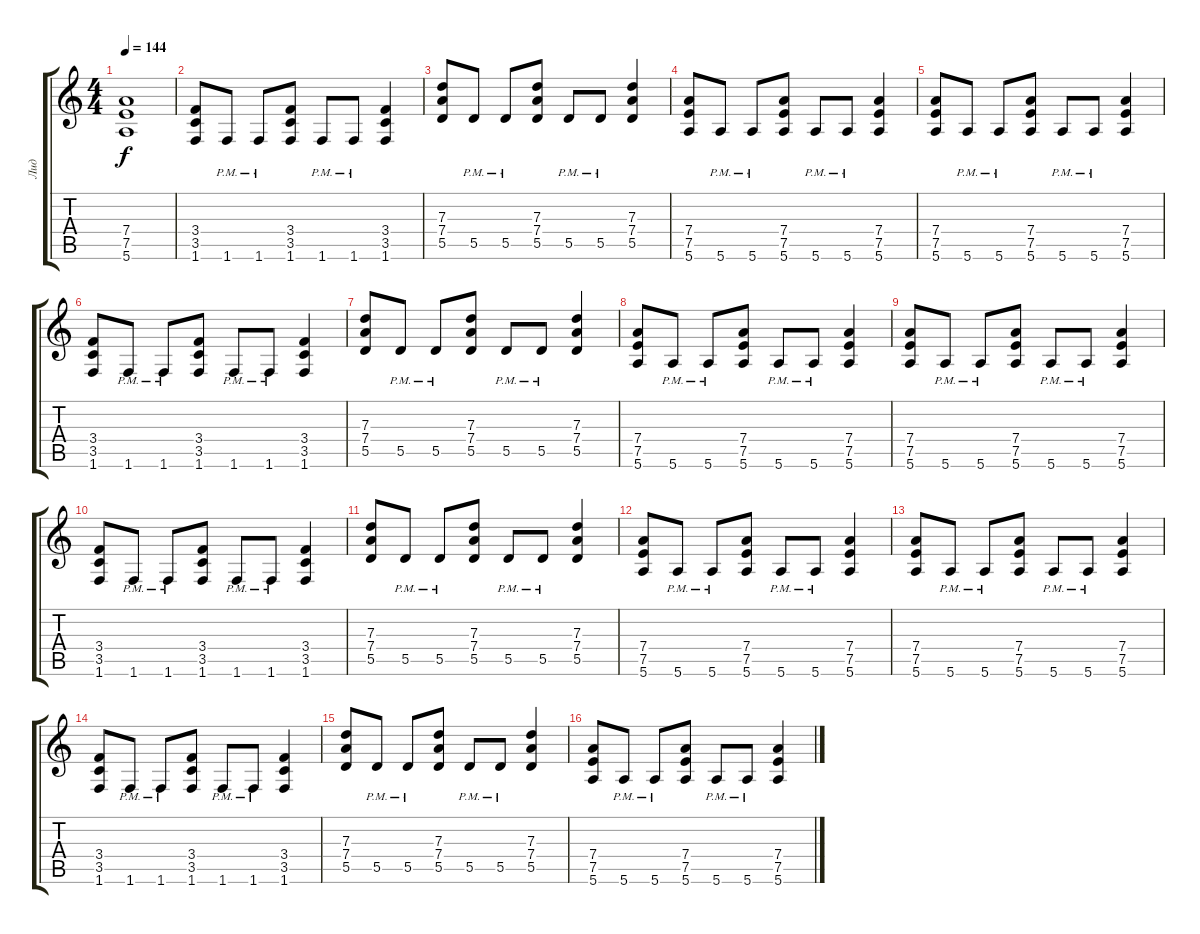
\track ("Лид" "Лид") {instrument distortionguitar}
\staff {score tabs}
\tuning (E4 B3 G3 D3 A2 E2) {hide}
\ts (4 4)
\tempo 144
\clef g2
\ks c
(7.4 7.5 5.6).1{dy f} |
(3.4 3.5 1.6).8 1.6{pm}.8 1.6{pm}.8 (3.4 3.5 1.6).8 1.6{pm}.8 1.6{pm}.8 (3.4 3.5 1.6).4 |
(7.3 7.4 5.5).8 5.5{pm}.8 5.5{pm}.8 (7.3 7.4 5.5).8 5.5{pm}.8 5.5{pm}.8 (7.3 7.4 5.5).4 |
(7.4 7.5 5.6).8 5.6{pm}.8 5.6{pm}.8 (7.4 7.5 5.6).8 5.6{pm}.8 5.6{pm}.8 (7.4 7.5 5.6).4 |
(7.4 7.5 5.6).8 5.6{pm}.8 5.6{pm}.8 (7.4 7.5 5.6).8 5.6{pm}.8 5.6{pm}.8 (7.4 7.5 5.6).4 |
(3.4 3.5 1.6).8 1.6{pm}.8 1.6{pm}.8 (3.4 3.5 1.6).8 1.6{pm}.8 1.6{pm}.8 (3.4 3.5 1.6).4 |
(7.3 7.4 5.5).8 5.5{pm}.8 5.5{pm}.8 (7.3 7.4 5.5).8 5.5{pm}.8 5.5{pm}.8 (7.3 7.4 5.5).4 |
(7.4 7.5 5.6).8 5.6{pm}.8 5.6{pm}.8 (7.4 7.5 5.6).8 5.6{pm}.8 5.6{pm}.8 (7.4 7.5 5.6).4 |
(7.4 7.5 5.6).8 5.6{pm}.8 5.6{pm}.8 (7.4 7.5 5.6).8 5.6{pm}.8 5.6{pm}.8 (7.4 7.5 5.6).4 |
(3.4 3.5 1.6).8 1.6{pm}.8 1.6{pm}.8 (3.4 3.5 1.6).8 1.6{pm}.8 1.6{pm}.8 (3.4 3.5 1.6).4 |
(7.3 7.4 5.5).8 5.5{pm}.8 5.5{pm}.8 (7.3 7.4 5.5).8 5.5{pm}.8 5.5{pm}.8 (7.3 7.4 5.5).4 |
(7.4 7.5 5.6).8 5.6{pm}.8 5.6{pm}.8 (7.4 7.5 5.6).8 5.6{pm}.8 5.6{pm}.8 (7.4 7.5 5.6).4 |
(7.4 7.5 5.6).8 5.6{pm}.8 5.6{pm}.8 (7.4 7.5 5.6).8 5.6{pm}.8 5.6{pm}.8 (7.4 7.5 5.6).4 |
(3.4 3.5 1.6).8 1.6{pm}.8 1.6{pm}.8 (3.4 3.5 1.6).8 1.6{pm}.8 1.6{pm}.8 (3.4 3.5 1.6).4 |
(7.3 7.4 5.5).8 5.5{pm}.8 5.5{pm}.8 (7.3 7.4 5.5).8 5.5{pm}.8 5.5{pm}.8 (7.3 7.4 5.5).4 |
(7.4 7.5 5.6).8 5.6{pm}.8 5.6{pm}.8 (7.4 7.5 5.6).8 5.6{pm}.8 5.6{pm}.8 (7.4 7.5 5.6).4
